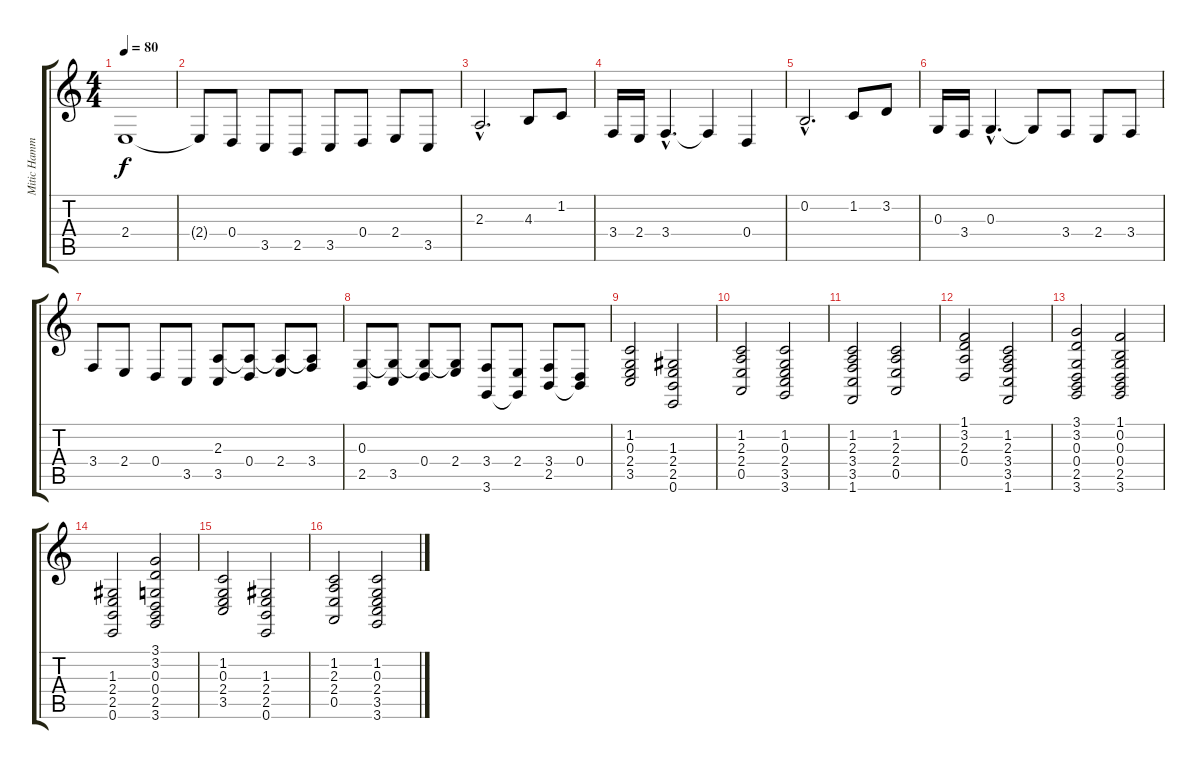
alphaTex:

\track ("Mitic Hammond" "Mitic Hamm") {instrument drawbarorgan}
\staff {score tabs}
\tuning (E4 B3 G3 D3 A2 E2) {hide}
\ts (4 4)
\tempo 80
\clef g2
\ks c
2.4.1{dy f} |
2.4{t}.8 0.4.8 3.5.8 2.5.8 3.5.8 0.4.8 2.4.8 3.5.8 |
2.3{hac}.2{d} 4.3.8 1.2.8 |
3.4.16 2.4.16 3.4{hac}.4{d} 3.4{t}.4 0.4.4 |
0.2{hac}.2{d} 1.2.8 3.2.8 |
0.3.16 3.4.16 0.3{hac}.4{d} 0.3{t}.8 3.4.8 2.4.8 3.4.8 |
3.4.8 2.4.8 0.4.8 3.5.8 (2.3 3.5).8 (2.3{t} 0.4).8 (2.3{t} 2.4).8 (2.3{t} 3.4).8 |
(0.3 2.5).8 (0.3{t} 3.5).8 (0.3{t} 0.4).8 (0.3{t} 2.4).8 (3.4 3.6).8 (2.4 3.6{t}).8 (3.4 2.5).8 (0.4 2.5{t}).8 |
(1.2 0.3 2.4 3.5).2 (1.3 2.4 2.5 0.6).2 |
(1.2 2.3 2.4 0.5).2 (1.2 0.3 2.4 3.5 3.6).2 |
(1.2 2.3 3.4 3.5 1.6).2 (1.2 2.3 2.4 0.5).2 |
(1.1 3.2 2.3 0.4).2 (1.2 2.3 3.4 3.5 1.6).2 |
(3.1 3.2 0.3 0.4 2.5 3.6).2 (1.1 0.2 0.3 0.4 2.5 3.6).2 |
(1.3 2.4 2.5 0.6).2 (3.1 3.2 0.3 0.4 2.5 3.6).2 |
(1.2 0.3 2.4 3.5).2 (1.3 2.4 2.5 0.6).2 |
(1.2 2.3 2.4 0.5).2 (1.2 0.3 2.4 3.5 3.6).2
